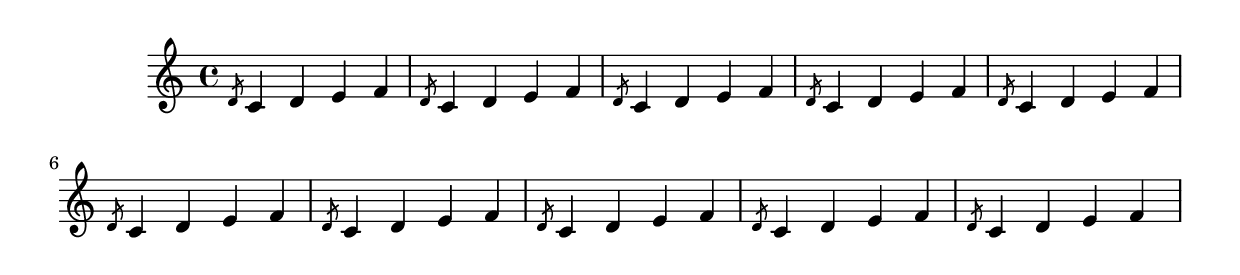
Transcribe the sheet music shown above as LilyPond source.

#(ly:set-option 'old-relative)
\version "1.9.0"
\header {
    texidoc = "Grace notes and unfolded repeats.
Line breaks may happen before  grace  notes.
"
}
    

\score{
  \notes\context Voice \relative c'{

    % Bug 2: What happens with the grace notes here?
    \repeat unfold  10 {\grace d8 c4 d e f}

  }
}

